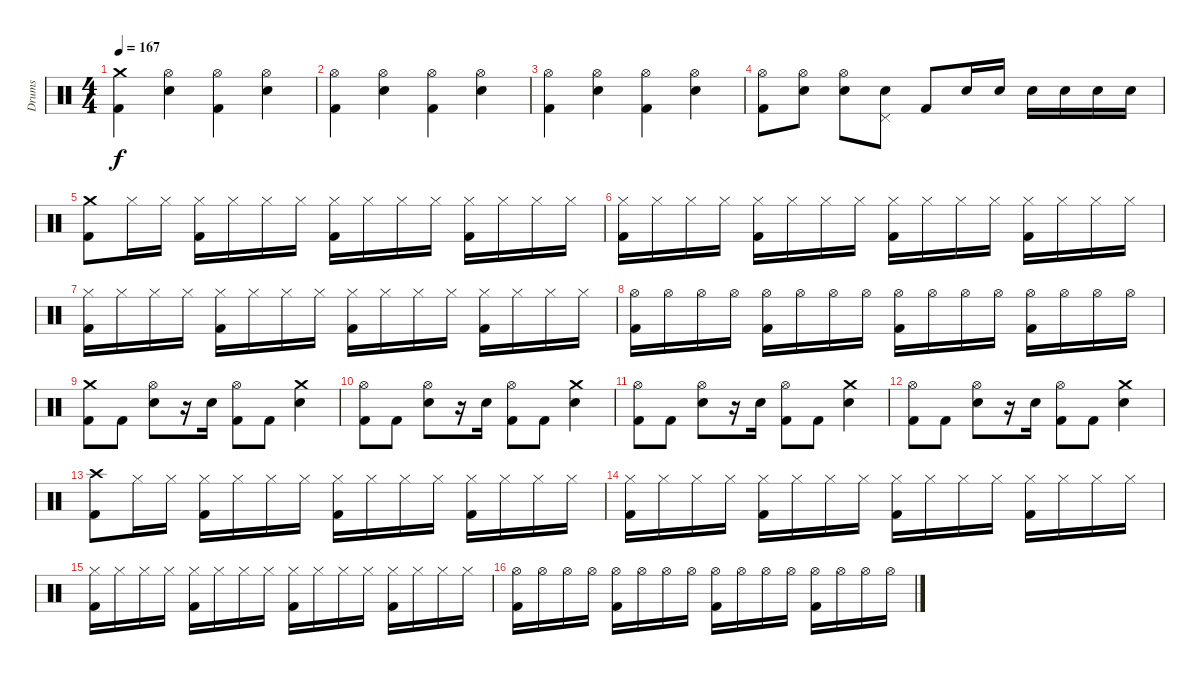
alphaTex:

\track ("Drums" "Drums") {instrument percussion}
\staff {score}
\articulation defaults
\ts (4 4)
\tempo 167
\clef neutral
\ks c
("Crash medium (hit)" "Kick (hit) 2").4{dy f} ("Hi-Hat (open)" "Electric Snare (hit)").4 ("Hi-Hat (open)" "Kick (hit) 2").4 ("Hi-Hat (open)" "Electric Snare (hit)").4 |
("Hi-Hat (open)" "Kick (hit) 2").4 ("Hi-Hat (open)" "Electric Snare (hit)").4 ("Hi-Hat (open)" "Kick (hit) 2").4 ("Hi-Hat (open)" "Electric Snare (hit)").4 |
("Hi-Hat (open)" "Kick (hit) 2").4 ("Hi-Hat (open)" "Electric Snare (hit)").4 ("Hi-Hat (open)" "Kick (hit) 2").4 ("Hi-Hat (open)" "Electric Snare (hit)").4 |
("Hi-Hat (open)" "Kick (hit) 2").8 ("Hi-Hat (open)" "Electric Snare (hit)").8 ("Hi-Hat (open)" "Electric Snare (hit)").8 ("Pedal Hi-Hat (hit)" "Electric Snare (hit)").8 "Kick (hit) 2".8 "Electric Snare (hit)".16 "Electric Snare (hit)".16 "Electric Snare (hit)".16 "Electric Snare (hit)".16 "Electric Snare (hit)".16 "Electric Snare (hit)".16 |
("Crash medium (hit)" "Kick (hit) 2").8 "Hi-Hat (closed)".16 "Hi-Hat (closed)".16 ("Hi-Hat (closed)" "Kick (hit) 2").16 "Hi-Hat (closed)".16 "Hi-Hat (closed)".16 "Hi-Hat (closed)".16 ("Hi-Hat (closed)" "Kick (hit) 2").16 "Hi-Hat (closed)".16 "Hi-Hat (closed)".16 "Hi-Hat (closed)".16 ("Hi-Hat (closed)" "Kick (hit) 2").16 "Hi-Hat (closed)".16 "Hi-Hat (closed)".16 "Hi-Hat (closed)".16 |
("Hi-Hat (closed)" "Kick (hit) 2").16 "Hi-Hat (closed)".16 "Hi-Hat (closed)".16 "Hi-Hat (closed)".16 ("Hi-Hat (closed)" "Kick (hit) 2").16 "Hi-Hat (closed)".16 "Hi-Hat (closed)".16 "Hi-Hat (closed)".16 ("Hi-Hat (closed)" "Kick (hit) 2").16 "Hi-Hat (closed)".16 "Hi-Hat (closed)".16 "Hi-Hat (closed)".16 ("Hi-Hat (closed)" "Kick (hit) 2").16 "Hi-Hat (closed)".16 "Hi-Hat (closed)".16 "Hi-Hat (closed)".16 |
("Hi-Hat (closed)" "Kick (hit) 2").16 "Hi-Hat (closed)".16 "Hi-Hat (closed)".16 "Hi-Hat (closed)".16 ("Hi-Hat (closed)" "Kick (hit) 2").16 "Hi-Hat (closed)".16 "Hi-Hat (closed)".16 "Hi-Hat (closed)".16 ("Hi-Hat (closed)" "Kick (hit) 2").16 "Hi-Hat (closed)".16 "Hi-Hat (closed)".16 "Hi-Hat (closed)".16 ("Hi-Hat (closed)" "Kick (hit) 2").16 "Hi-Hat (closed)".16 "Hi-Hat (closed)".16 "Hi-Hat (closed)".16 |
("Hi-Hat (open)" "Kick (hit) 2").16 "Hi-Hat (open)".16 "Hi-Hat (open)".16 "Hi-Hat (open)".16 ("Hi-Hat (open)" "Kick (hit) 2").16 "Hi-Hat (open)".16 "Hi-Hat (open)".16 "Hi-Hat (open)".16 ("Hi-Hat (open)" "Kick (hit) 2").16 "Hi-Hat (open)".16 "Hi-Hat (open)".16 "Hi-Hat (open)".16 ("Hi-Hat (open)" "Kick (hit) 2").16 "Hi-Hat (open)".16 "Hi-Hat (open)".16 "Hi-Hat (open)".16 |
("Crash medium (hit)" "Kick (hit) 2").8 "Kick (hit) 2".8 ("Hi-Hat (open)" "Electric Snare (hit)").8 r.16 "Electric Snare (hit)".16 ("Hi-Hat (open)" "Kick (hit) 2").8 "Kick (hit) 2".8 ("Crash medium (hit)" "Electric Snare (hit)").4 |
("Hi-Hat (open)" "Kick (hit) 2").8 "Kick (hit) 2".8 ("Hi-Hat (open)" "Electric Snare (hit)").8 r.16 "Electric Snare (hit)".16 ("Hi-Hat (open)" "Kick (hit) 2").8 "Kick (hit) 2".8 ("Crash medium (hit)" "Electric Snare (hit)").4 |
("Hi-Hat (open)" "Kick (hit) 2").8 "Kick (hit) 2".8 ("Hi-Hat (open)" "Electric Snare (hit)").8 r.16 "Electric Snare (hit)".16 ("Hi-Hat (open)" "Kick (hit) 2").8 "Kick (hit) 2".8 ("Crash medium (hit)" "Electric Snare (hit)").4 |
("Hi-Hat (open)" "Kick (hit) 2").8 "Kick (hit) 2".8 ("Hi-Hat (open)" "Electric Snare (hit)").8 r.16 "Electric Snare (hit)".16 ("Hi-Hat (open)" "Kick (hit) 2").8 "Kick (hit) 2".8 ("Crash medium (hit)" "Electric Snare (hit)").4 |
("Crash high (hit)" "Kick (hit) 2").8 "Hi-Hat (closed)".16 "Hi-Hat (closed)".16 ("Hi-Hat (closed)" "Kick (hit) 2").16 "Hi-Hat (closed)".16 "Hi-Hat (closed)".16 "Hi-Hat (closed)".16 ("Hi-Hat (closed)" "Kick (hit) 2").16 "Hi-Hat (closed)".16 "Hi-Hat (closed)".16 "Hi-Hat (closed)".16 ("Hi-Hat (closed)" "Kick (hit) 2").16 "Hi-Hat (closed)".16 "Hi-Hat (closed)".16 "Hi-Hat (closed)".16 |
("Hi-Hat (closed)" "Kick (hit) 2").16 "Hi-Hat (closed)".16 "Hi-Hat (closed)".16 "Hi-Hat (closed)".16 ("Hi-Hat (closed)" "Kick (hit) 2").16 "Hi-Hat (closed)".16 "Hi-Hat (closed)".16 "Hi-Hat (closed)".16 ("Hi-Hat (closed)" "Kick (hit) 2").16 "Hi-Hat (closed)".16 "Hi-Hat (closed)".16 "Hi-Hat (closed)".16 ("Hi-Hat (closed)" "Kick (hit) 2").16 "Hi-Hat (closed)".16 "Hi-Hat (closed)".16 "Hi-Hat (closed)".16 |
("Hi-Hat (closed)" "Kick (hit) 2").16 "Hi-Hat (closed)".16 "Hi-Hat (closed)".16 "Hi-Hat (closed)".16 ("Hi-Hat (closed)" "Kick (hit) 2").16 "Hi-Hat (closed)".16 "Hi-Hat (closed)".16 "Hi-Hat (closed)".16 ("Hi-Hat (closed)" "Kick (hit) 2").16 "Hi-Hat (closed)".16 "Hi-Hat (closed)".16 "Hi-Hat (closed)".16 ("Hi-Hat (closed)" "Kick (hit) 2").16 "Hi-Hat (closed)".16 "Hi-Hat (closed)".16 "Hi-Hat (closed)".16 |
("Hi-Hat (open)" "Kick (hit) 2").16 "Hi-Hat (open)".16 "Hi-Hat (open)".16 "Hi-Hat (open)".16 ("Hi-Hat (open)" "Kick (hit) 2").16 "Hi-Hat (open)".16 "Hi-Hat (open)".16 "Hi-Hat (open)".16 ("Hi-Hat (open)" "Kick (hit) 2").16 "Hi-Hat (open)".16 "Hi-Hat (open)".16 "Hi-Hat (open)".16 ("Hi-Hat (open)" "Kick (hit) 2").16 "Hi-Hat (open)".16 "Hi-Hat (open)".16 "Hi-Hat (open)".16
